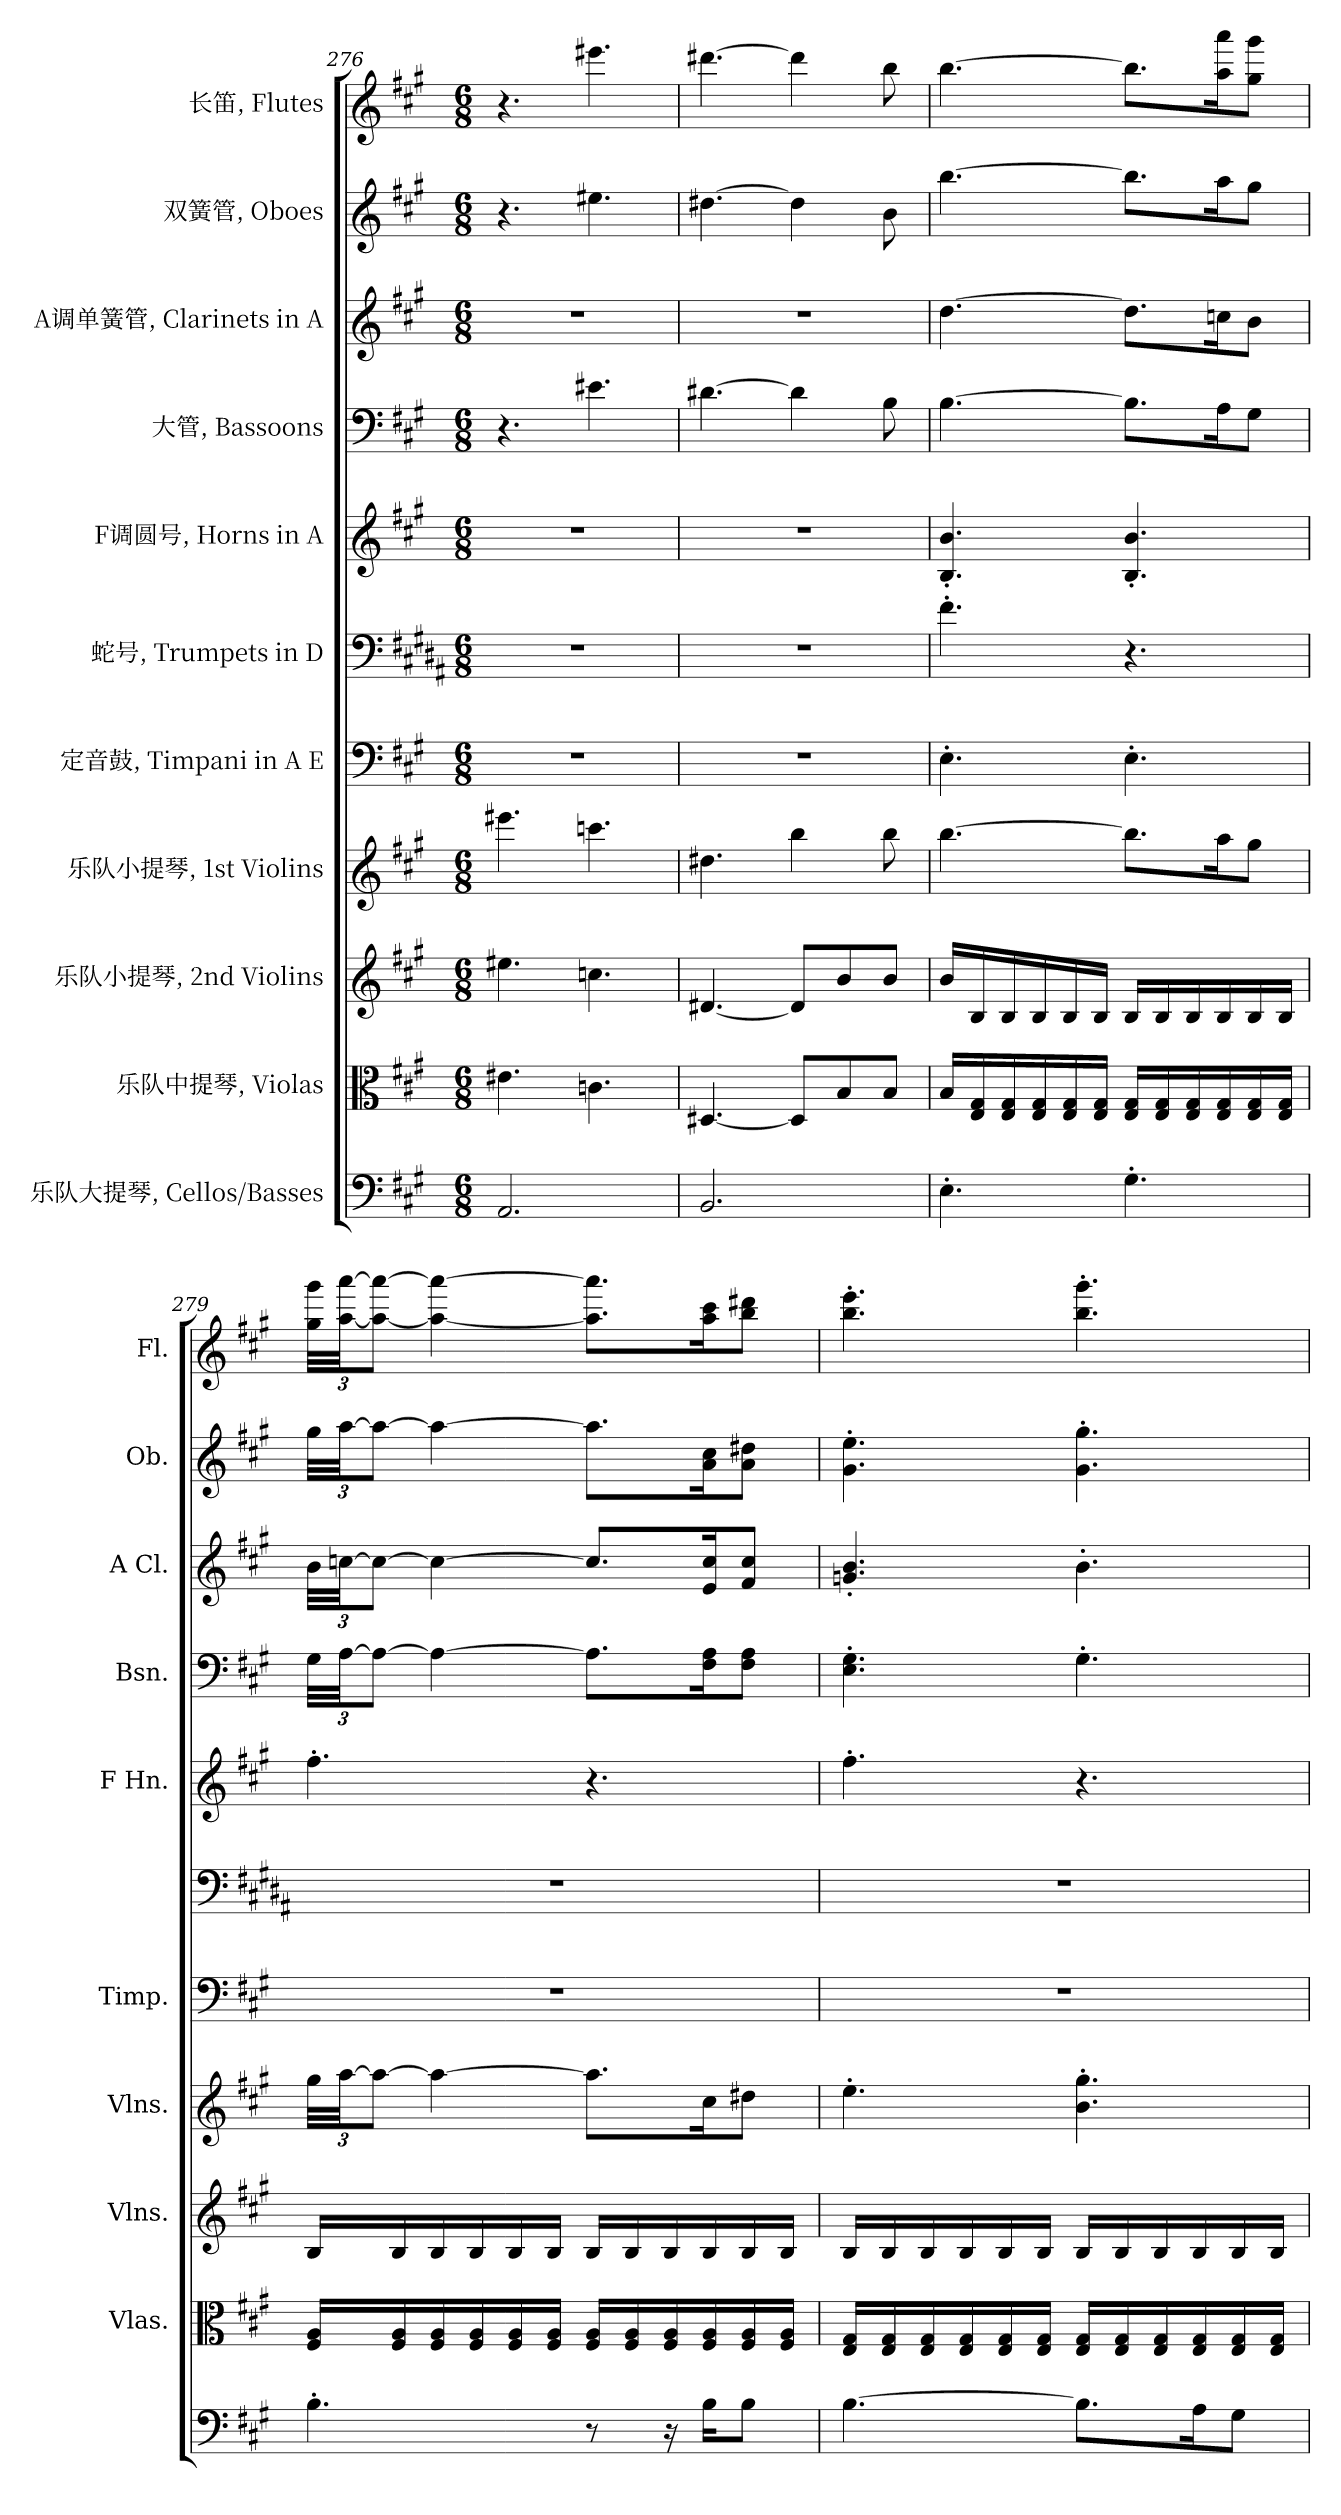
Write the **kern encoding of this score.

**kern	**kern	**kern	**kern	**kern	**kern	**kern	**kern	**kern	**kern	**kern
*part11	*part10	*part9	*part8	*part7	*part6	*part5	*part4	*part3	*part2	*part1
*staff11	*staff10	*staff9	*staff8	*staff7	*staff6	*staff5	*staff4	*staff3	*staff2	*staff1
*I"乐队大提琴, Cellos/Basses	*I"乐队中提琴, Violas	*I"乐队小提琴, 2nd Violins	*I"乐队小提琴, 1st Violins	*I"定音鼓, Timpani in A E	*I"蛇号, Trumpets in D	*I"F调圆号, Horns in A	*I"大管, Bassoons	*I"A调单簧管, Clarinets in A	*I"双簧管, Oboes	*I"长笛, Flutes
*	*I'Vlas.	*I'Vlns.	*I'Vlns.	*I'Timp.	*	*I'F Hn.	*I'Bsn.	*I'A Cl.	*I'Ob.	*I'Fl.
*clefF4	*clefC3	*clefG2	*clefG2	*clefF4	*clefF4	*clefG2	*clefF4	*clefG2	*clefG2	*clefG2
*	*	*	*	*	*ITrd1c2	*ITrd4c7	*	*ITrd2c3	*	*
*k[f#c#g#]	*k[f#c#g#]	*k[f#c#g#]	*k[f#c#g#]	*k[f#c#g#]	*k[f#c#g#]	*k[f#c#]	*k[f#c#g#]	*k[f#c#g#d#a#e#]	*k[f#c#g#]	*k[f#c#g#]
*M6/8	*M6/8	*M6/8	*M6/8	*M6/8	*M6/8	*M6/8	*M6/8	*M6/8	*M6/8	*M6/8
=276	=276	=276	=276	=276	=276	=276	=276	=276	=276	=276
2.AA/	4.e#X\	4.ee#X\	4.eee#X\	2.r	2.r	2.r	4.r	2.r	4.r	4.r
.	4.cn\	4.ccn\	4.cccn\	.	.	.	4.e#X\	.	4.ee#X\	4.eee#X\
=277	=277	=277	=277	=277	=277	=277	=277	=277	=277	=277
2.BB/	[4.D#X/	[4.d#X/	4.dd#X\	2.r	2.r	2.r	[4.d#X\	2.r	[4.dd#X\	[4.ddd#X\
.	8D#/L]	8d#/L]	4bb\	.	.	.	4d#\]	.	4dd#\]	4ddd#\]
.	8B/	8b/	.	.	.	.	.	.	.	.
.	8B/J	8b/J	8bb\	.	.	.	8B\	.	8b\	8bb\
!!LO:PB:g=z
=278	=278	=278	=278	=278	=278	=278	=278	=278	=278	=278
4.E'\	16B/LL	16b/LL	[4.bb\	4.E'\	4.e'\	4.E/' 4.e/'	[4.B\	[4.b\	[4.bb\	[4.bb\
.	16E/ 16G#/	16B/	.	.	.	.	.	.	.	.
.	16E/ 16G#/	16B/	.	.	.	.	.	.	.	.
.	16E/ 16G#/	16B/	.	.	.	.	.	.	.	.
.	16E/ 16G#/	16B/	.	.	.	.	.	.	.	.
.	16E/ 16G#/JJ	16B/JJ	.	.	.	.	.	.	.	.
4.G#'\	16E/ 16G#/LL	16B/LL	8.bb\L]	4.E'\	4.r	4.E/' 4.e/'	8.B\L]	8.b\L]	8.bb\L]	8.bb\L]
.	16E/ 16G#/	16B/	.	.	.	.	.	.	.	.
.	16E/ 16G#/	16B/	.	.	.	.	.	.	.	.
.	16E/ 16G#/	16B/	16aa\K	.	.	.	16A\K	16an\K	16aa\K	16aa\ 16aaa\K
.	16E/ 16G#/	16B/	8gg#\J	.	.	.	8G#\J	8g#\J	8gg#\J	8gg#\ 8ggg#\J
.	16E/ 16G#/JJ	16B/JJ	.	.	.	.	.	.	.	.
=279	=279	=279	=279	=279	=279	=279	=279	=279	=279	=279
*	*	*	*Xbrackettup	*	*	*	*Xbrackettup	*Xbrackettup	*Xbrackettup	*Xbrackettup
4.B'\	16F#/ 16A/LL	16B/LL	48gg#\LLL	2.r	2.r	4.b'\	48G#\LLL	48g#\LLL	48gg#\LLL	48gg#\ 48ggg#\LLL
.	.	.	[48aa\JJ	.	.	.	[48A\JJ	[48an\JJ	[48aa\JJ	[48aa\ [48aaa\JJ
.	.	.	12aa\J_	.	.	.	12A\J_	12a\J_	12aa\J_	12aa\_ 12aaa\_J
.	16F#/ 16A/	16B/	.	.	.	.	.	.	.	.
.	16F#/ 16A/	16B/	4aa\_	.	.	.	4A\_	4a\_	4aa\_	4aa\_ 4aaa\_
.	16F#/ 16A/	16B/	.	.	.	.	.	.	.	.
.	16F#/ 16A/	16B/	.	.	.	.	.	.	.	.
.	16F#/ 16A/JJ	16B/JJ	.	.	.	.	.	.	.	.
8r	16F#/ 16A/LL	16B/LL	8.aa\L]	.	.	4.r	8.A\L]	8.a/L]	8.aa\L]	8.aa\] 8.aaa\]L
.	16F#/ 16A/	16B/	.	.	.	.	.	.	.	.
16r	16F#/ 16A/	16B/	.	.	.	.	.	.	.	.
16B\KL	16F#/ 16A/	16B/	16cc#\K	.	.	.	16F#\ 16A\K	16c#/ 16a/K	16a\ 16cc#\K	16aa\ 16ccc#\K
8B\J	16F#/ 16A/	16B/	8dd#X\J	.	.	.	8F#\ 8A\J	8d#/ 8a/J	8a\ 8dd#X\J	8bb\ 8ddd#X\J
.	16F#/ 16A/JJ	16B/JJ	.	.	.	.	.	.	.	.
!!LO:PB:g=z
=280	=280	=280	=280	=280	=280	=280	=280	=280	=280	=280
[4.B\	16E/ 16G#/LL	16B/LL	4.ee'\	2.r	2.r	4.b'\	4.E\' 4.G#\'	4.en/' 4.g#/'	4.g#\' 4.ee\'	4.bb\' 4.eee\'
.	16E/ 16G#/	16B/	.	.	.	.	.	.	.	.
.	16E/ 16G#/	16B/	.	.	.	.	.	.	.	.
.	16E/ 16G#/	16B/	.	.	.	.	.	.	.	.
.	16E/ 16G#/	16B/	.	.	.	.	.	.	.	.
.	16E/ 16G#/JJ	16B/JJ	.	.	.	.	.	.	.	.
8.B\L]	16E/ 16G#/LL	16B/LL	4.b\' 4.gg#\'	.	.	4.r	4.G#'\	4.g#'\	4.g#\' 4.gg#\'	4.bb\' 4.ggg#\'
.	16E/ 16G#/	16B/	.	.	.	.	.	.	.	.
.	16E/ 16G#/	16B/	.	.	.	.	.	.	.	.
16A\K	16E/ 16G#/	16B/	.	.	.	.	.	.	.	.
8G#\J	16E/ 16G#/	16B/	.	.	.	.	.	.	.	.
.	16E/ 16G#/JJ	16B/JJ	.	.	.	.	.	.	.	.
=	=	=	=	=	=	=	=	=	=	=
*-	*-	*-	*-	*-	*-	*-	*-	*-	*-	*-
